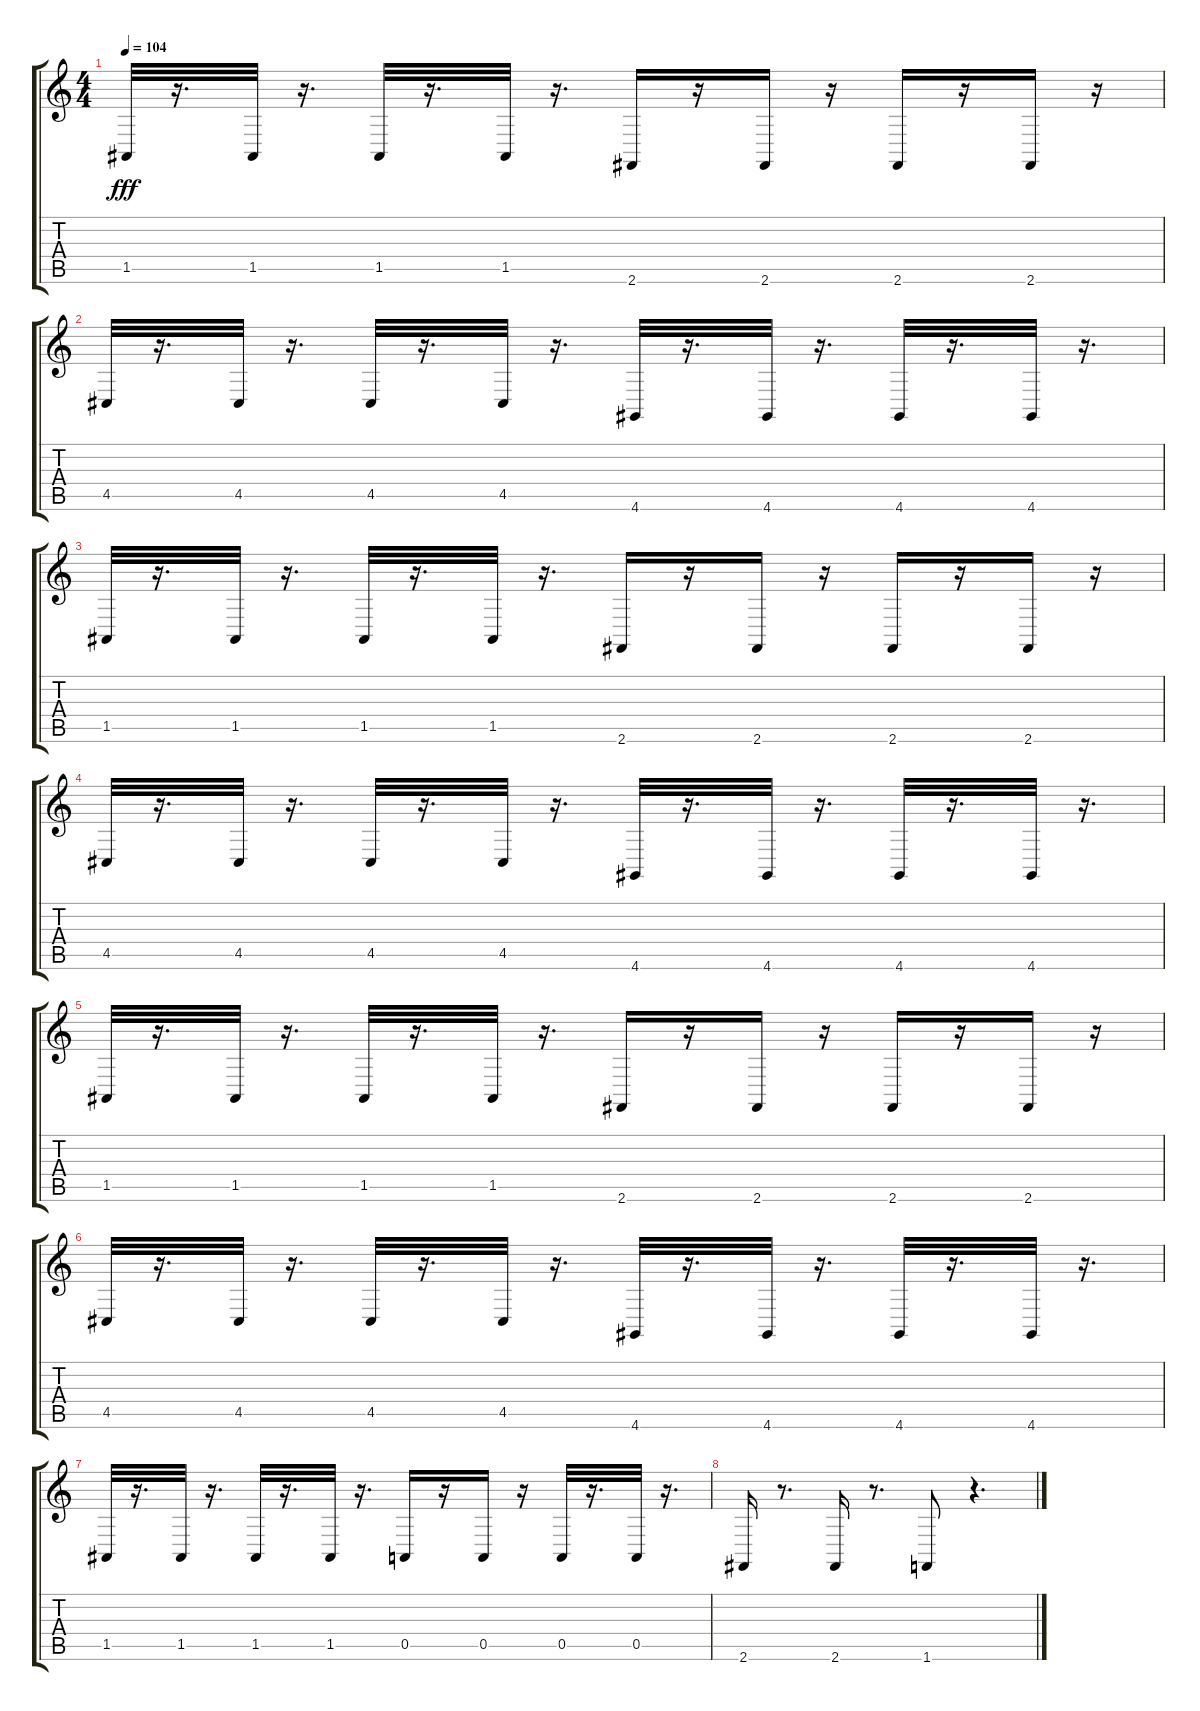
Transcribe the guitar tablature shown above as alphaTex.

\track "" {instrument pizzicatostrings}
\staff {score tabs}
\tuning (E4 B3 G3 D3 A2 E2) {hide}
\ts (4 4)
\tempo 104
\clef g2
\ks c
1.5.32{dy fff} r.16{d} 1.5.32 r.16{d} 1.5.32 r.16{d} 1.5.32 r.16{d} 2.6.16 r.16 2.6.16 r.16 2.6.16 r.16 2.6.16 r.16 |
4.5.32 r.16{d} 4.5.32 r.16{d} 4.5.32 r.16{d} 4.5.32 r.16{d} 4.6.32 r.16{d} 4.6.32 r.16{d} 4.6.32 r.16{d} 4.6.32 r.16{d} |
1.5.32 r.16{d} 1.5.32 r.16{d} 1.5.32 r.16{d} 1.5.32 r.16{d} 2.6.16 r.16 2.6.16 r.16 2.6.16 r.16 2.6.16 r.16 |
4.5.32 r.16{d} 4.5.32 r.16{d} 4.5.32 r.16{d} 4.5.32 r.16{d} 4.6.32 r.16{d} 4.6.32 r.16{d} 4.6.32 r.16{d} 4.6.32 r.16{d} |
1.5.32 r.16{d} 1.5.32 r.16{d} 1.5.32 r.16{d} 1.5.32 r.16{d} 2.6.16 r.16 2.6.16 r.16 2.6.16 r.16 2.6.16 r.16 |
4.5.32 r.16{d} 4.5.32 r.16{d} 4.5.32 r.16{d} 4.5.32 r.16{d} 4.6.32 r.16{d} 4.6.32 r.16{d} 4.6.32 r.16{d} 4.6.32 r.16{d} |
1.5.32 r.16{d} 1.5.32 r.16{d} 1.5.32 r.16{d} 1.5.32 r.16{d} 0.5.16 r.16 0.5.16 r.16 0.5.32 r.16{d} 0.5.32 r.16{d} |
2.6.16 r.8{d} 2.6.16 r.8{d} 1.6.8 r.4{d}
